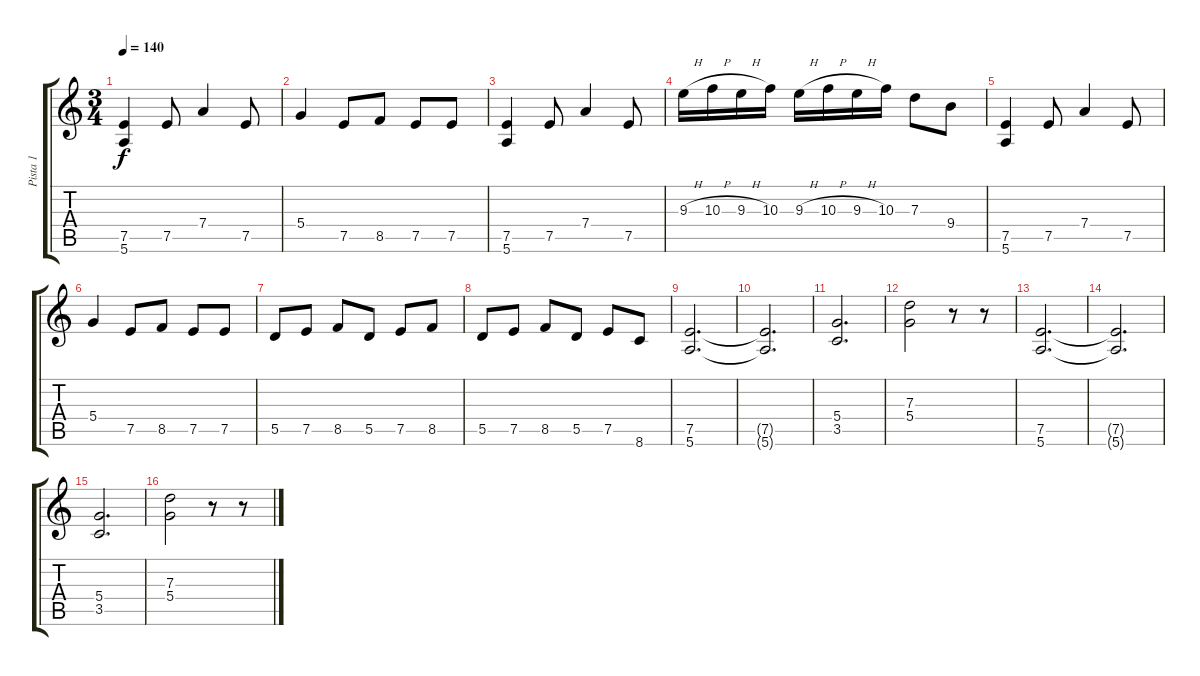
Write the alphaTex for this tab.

\track ("Pista 1" "Pista 1") {instrument distortionguitar}
\staff {score tabs}
\tuning (E4 B3 G3 D3 A2 E2) {hide}
\ts (3 4)
\tempo 140
\clef g2
\ks c
(7.5 5.6).4{dy f} 7.5.8 7.4.4 7.5.8 |
5.4.4 7.5.8 8.5.8 7.5.8 7.5.8 |
(7.5 5.6).4 7.5.8 7.4.4 7.5.8 |
9.3{h}.16 10.3{h}.16 9.3{h}.16 10.3.16 9.3{h}.16 10.3{h}.16 9.3{h}.16 10.3.16 7.3.8 9.4.8 |
(7.5 5.6).4 7.5.8 7.4.4 7.5.8 |
5.4.4 7.5.8 8.5.8 7.5.8 7.5.8 |
5.5.8 7.5.8 8.5.8 5.5.8 7.5.8 8.5.8 |
5.5.8 7.5.8 8.5.8 5.5.8 7.5.8 8.6.8 |
(7.5 5.6).2{d} |
(7.5{t} 5.6{t}).2{d} |
(5.4 3.5).2{d} |
(7.3 5.4).2 r.8 r.8 |
(7.5 5.6).2{d} |
(7.5{t} 5.6{t}).2{d} |
(5.4 3.5).2{d} |
(7.3 5.4).2 r.8 r.8
